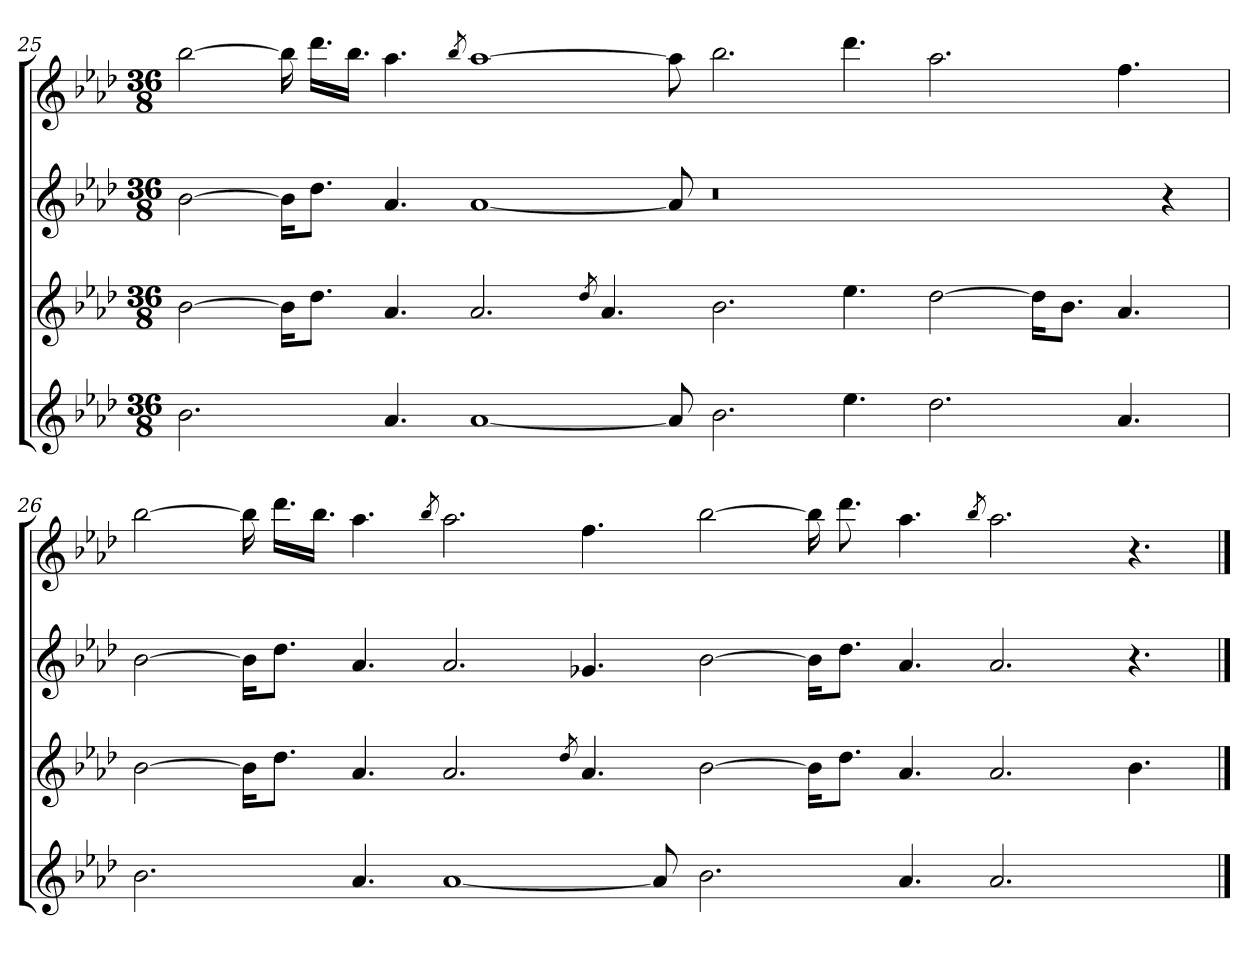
**kern	**kern	**kern	**kern
*part4	*part3	*part2	*part1
*staff4	*staff3	*staff2	*staff1
*clefG2	*clefG2	*clefG2	*clefG2
*k[b-e-a-d-]	*k[b-e-a-d-]	*k[b-e-a-d-]	*k[b-e-a-d-]
*M36/8	*M36/8	*M36/8	*M36/8
=25	=25	=25	=25
2.b-	[2b-	[2b-	[2bb-
.	16b-\KL]	16b-\KL]	16bb-]
.	8.dd-\J	8.dd-\J	16.ddd-\LL
.	.	.	16.bb-\JJ
4.a-	4.a-	4.a-	4.aa-
.	.	.	8qbb-
[1a-	2.a-	[1a-	[1aa-
.	8qdd-	.	.
.	4.a-	.	.
8a-]	.	8a-]	8aa-]
2.b-	2.b-	0r	2.bb-
4.ee-	4.ee-	.	4.ddd-
2.dd-	[2dd-	.	2.aa-
.	16dd-\KL]	.	.
.	8.b-\J	.	.
4.a-	4.a-	.	4.ff
.	.	4r	.
=26	=26	=26	=26
2.b-	[2b-	[2b-	[2bb-
.	16b-\KL]	16b-\KL]	16bb-]
.	8.dd-\J	8.dd-\J	16.ddd-\LL
.	.	.	16.bb-\JJ
4.a-	4.a-	4.a-	4.aa-
.	.	.	8qbb-
[1a-	2.a-	2.a-	2.aa-
.	8qdd-	.	.
.	4.a-	4.g-X	4.ff
8a-]	.	.	.
2.b-	[2b-	[2b-	[2bb-
.	16b-\KL]	16b-\KL]	16bb-]
.	8.dd-\J	8.dd-\J	8.ddd-
4.a-	4.a-	4.a-	4.aa-
.	.	.	8qbb-
2.a-	2.a-	2.a-	2.aa-
4.ryy	4.b-	4.r	4.r
==	==	==	==
*-	*-	*-	*-
